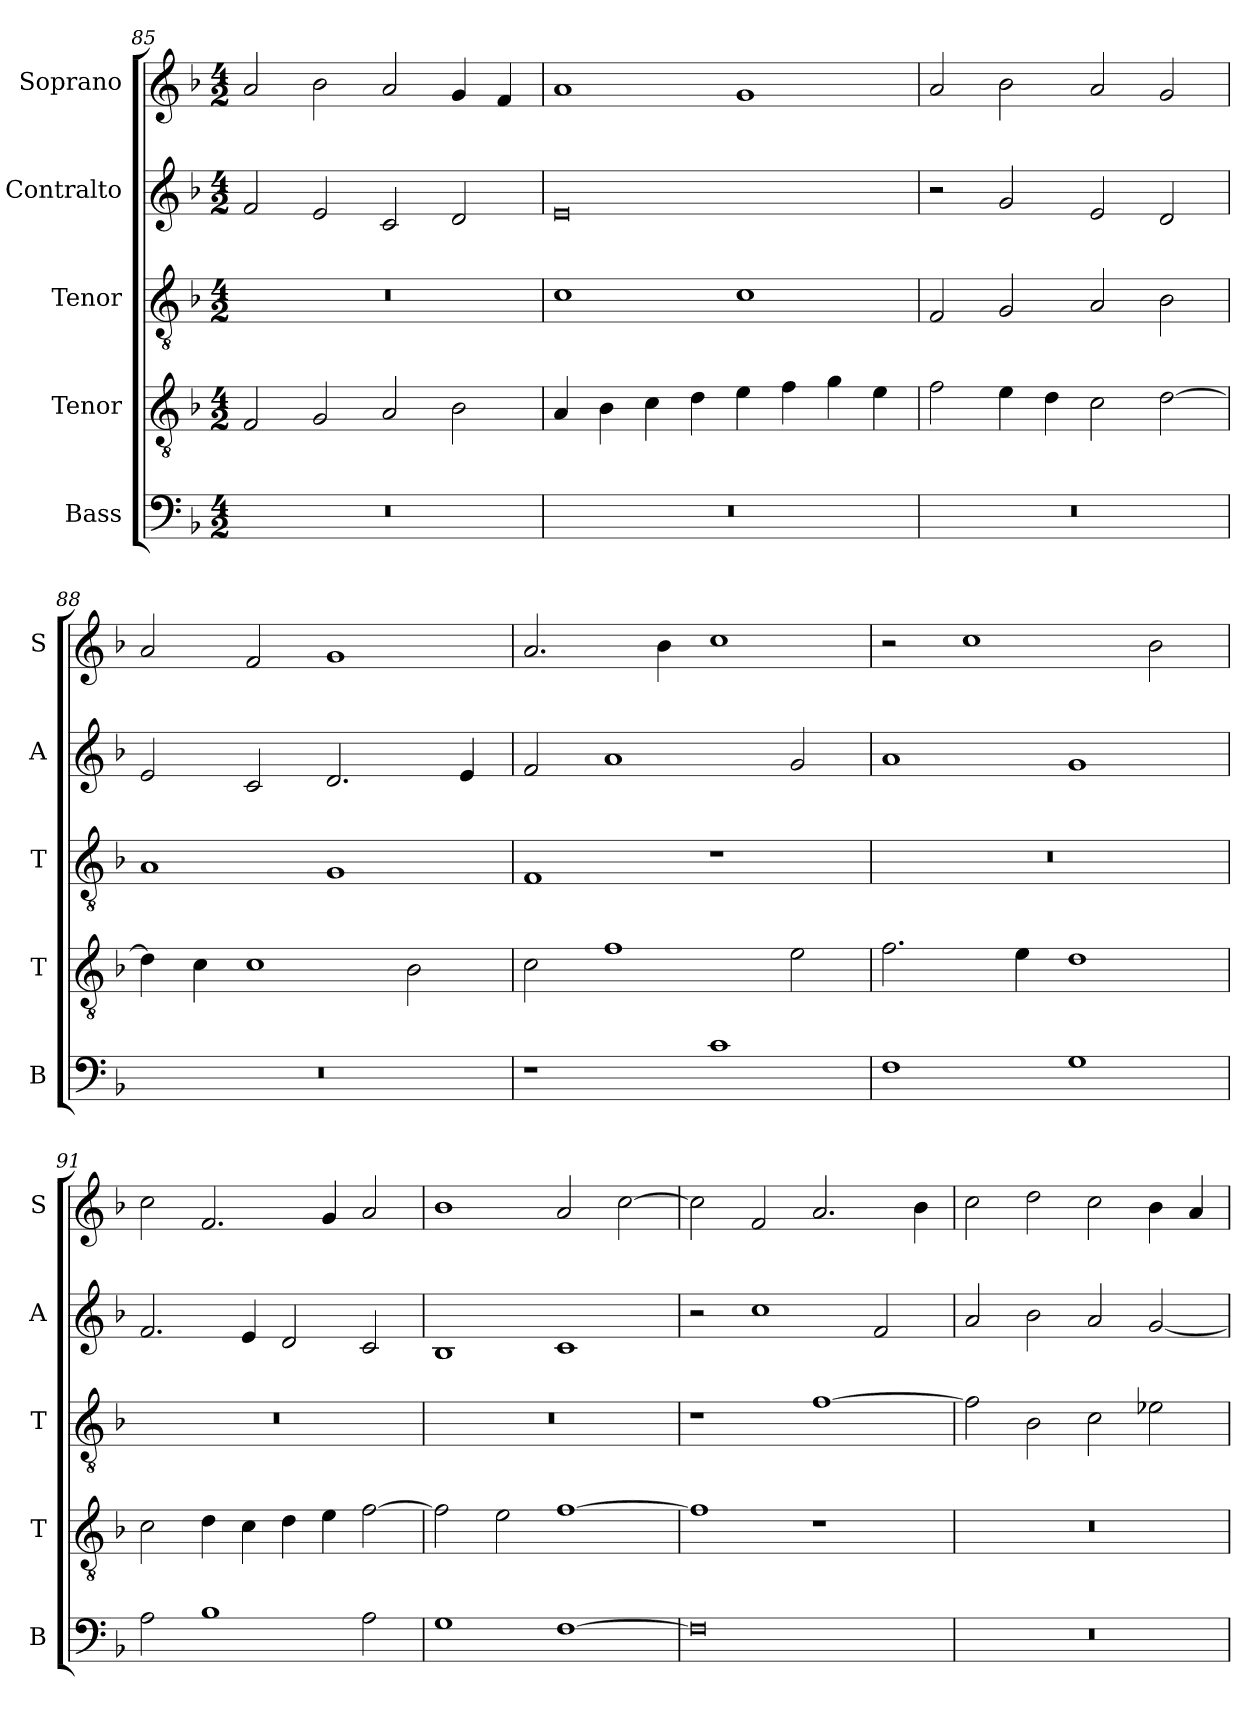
**kern	**kern	**kern	**kern	**kern
*part5	*part4	*part3	*part2	*part1
*staff5	*staff4	*staff3	*staff2	*staff1
*I"Bass	*I"Tenor	*I"Tenor	*I"Contralto	*I"Soprano
*I'B	*I'T	*I'T	*I'A	*I'S
*clefF4	*clefGv2	*clefGv2	*clefG2	*clefG2
*k[b-]	*k[b-]	*k[b-]	*k[b-]	*k[b-]
*F:ion	*F:ion	*F:ion	*F:ion	*F:ion
*M4/2	*M4/2	*M4/2	*M4/2	*M4/2
=85	=85	=85	=85	=85
0r	2F	0r	2f	2a
.	2G	.	2e	2b-
.	2A	.	2c	2a
.	2B-	.	2d	4g
.	.	.	.	4f
=86	=86	=86	=86	=86
0r	4A	1c	0e	1a
.	4B-	.	.	.
.	4c	.	.	.
.	4d	.	.	.
.	4e	1c	.	1g
.	4f	.	.	.
.	4g	.	.	.
.	4e	.	.	.
=87	=87	=87	=87	=87
0r	2f	2F	2r	2a
.	4e	2G	2g	2b-
.	4d	.	.	.
.	2c	2A	2e	2a
.	[2d	2B-	2d	2g
=88	=88	=88	=88	=88
0r	4d]	1A	2e	2a
.	4c	.	.	.
.	1c	.	2c	2f
.	.	1G	2.d	1g
.	2B-	.	.	.
.	.	.	4e	.
=89	=89	=89	=89	=89
1r	2c	1F	2f	2.a
.	1f	.	1a	.
.	.	.	.	4b-
1c	.	1r	.	1cc
.	2e	.	2g	.
=90	=90	=90	=90	=90
1F	2.f	0r	1a	2r
.	.	.	.	1cc
.	4e	.	.	.
1G	1d	.	1g	.
.	.	.	.	2b-
=91	=91	=91	=91	=91
2A	2c	0r	2.f	2cc
1B-	4d	.	.	2.f
.	4c	.	4e	.
.	4d	.	2d	.
.	4e	.	.	4g
2A	[2f	.	2c	2a
=92	=92	=92	=92	=92
1G	2f]	0r	1B-	1b-
.	2e	.	.	.
[1F	[1f	.	1c	2a
.	.	.	.	[2cc
=93	=93	=93	=93	=93
0F]	1f]	1r	2r	2cc]
.	.	.	1cc	2f
.	1r	[1f	.	2.a
.	.	.	2f	.
.	.	.	.	4b-
=94	=94	=94	=94	=94
0r	0r	2f]	2a	2cc
.	.	2B-	2b-	2dd
.	.	2c	2a	2cc
.	.	2e-X	[2g	4b-
.	.	.	.	4a
=	=	=	=	=
*-	*-	*-	*-	*-
